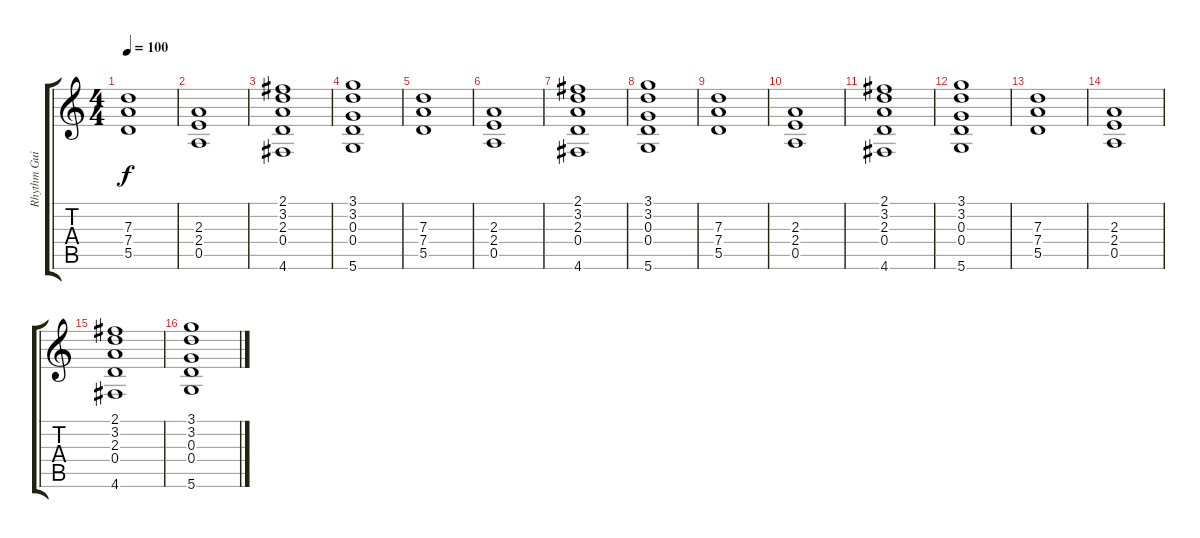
\track ("Rhythm Guitar" "Rhythm Gui") {instrument overdrivenguitar}
\staff {score tabs}
\tuning (E4 B3 G3 D3 A2 D2) {hide}
\ts (4 4)
\tempo 100
\clef g2
\ks c
(7.3 7.4 5.5).1{dy f} |
(2.3 2.4 0.5).1 |
(2.1 3.2 2.3 0.4 4.6).1 |
(3.1 3.2 0.3 0.4 5.6).1 |
(7.3 7.4 5.5).1 |
(2.3 2.4 0.5).1 |
(2.1 3.2 2.3 0.4 4.6).1 |
(3.1 3.2 0.3 0.4 5.6).1 |
(7.3 7.4 5.5).1 |
(2.3 2.4 0.5).1 |
(2.1 3.2 2.3 0.4 4.6).1 |
(3.1 3.2 0.3 0.4 5.6).1 |
(7.3 7.4 5.5).1 |
(2.3 2.4 0.5).1 |
(2.1 3.2 2.3 0.4 4.6).1 |
(3.1 3.2 0.3 0.4 5.6).1
